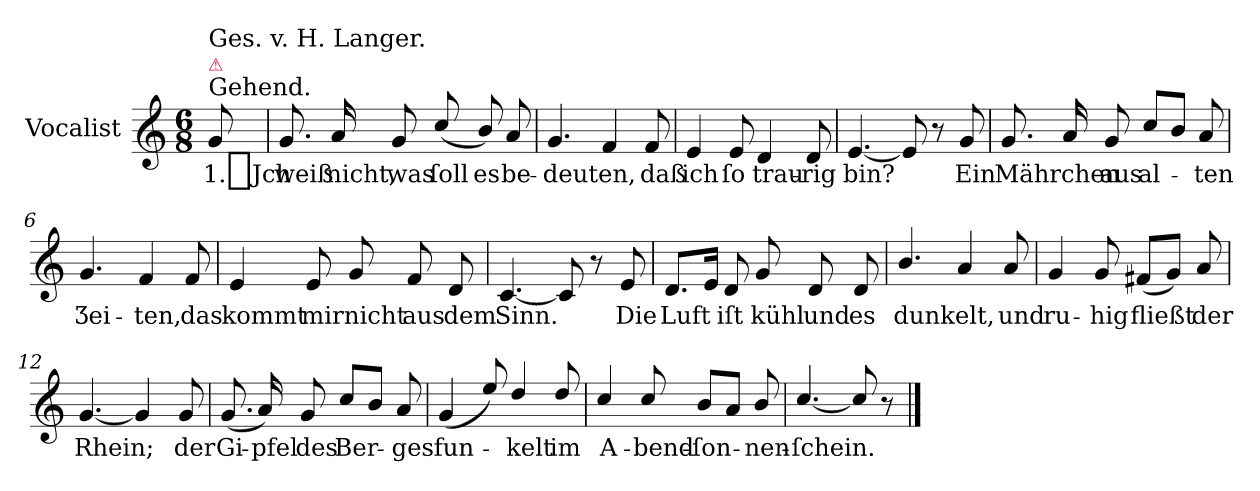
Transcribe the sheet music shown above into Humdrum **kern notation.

**kern	**text
*part1	*part1
*staff1	*staff1
*I"Vocalist	*
*k[]	*
*C:	*
*M6/8	*
=	=
!LO:TX:a:t=Gehend.	!
!LO:TX:a:color=crimson:t=⚠	!
!LO:TX:a:t=Ges. v. H. Langer.	!
8g	1._Jch
=1	=1
8.g	weiß
16a	nicht,
8g	was
(8cc/	ſoll
8b/)	es
8a	be-
=2	=2
4.g	-deuten,
4f	.
8f	daß
=3	=3
4e	ich
8e	ſo
4d	trau-
8d	-rig
=4	=4
[4.e	bin?
8e]	.
8r	.
8g	Ein
=5	=5
8.g	Mährchen
16a	.
8g	aus
8cc/L	al-
8bJ	.
8a	-ten
=6	=6
4.g	Ʒei-
4f	-ten,
8f	das
=7	=7
4e	kommt
8e	mir
8g	nicht
8f	aus
8d	dem
=8	=8
[4.c	Sinn.
8c]	.
8r	.
8e	Die
=9	=9
8.dL	Luft
16eJk	.
8d	iſt
8g	kühl
8d	und
8d	es
=10	=10
4.b/	dunkelt,
4a	.
8a	und
=11	=11
4g	ru-
8g	-hig
(8f#XL	fließt
8gJ)	.
8a	der
=12	=12
[4.g	Rhein;
4g]	.
8g	der
=13	=13
(8.g	Gi-
16a/)	-pfel
8g	des
8cc/L	Ber-
8bJ	.
8a	-ges
=14	=14
(4g	fun-
8ee/)	.
4dd/	-kelt
8dd/	im
=15	=15
4cc/	A-
8cc/	-bend-
8b/L	-ſon-
8aJ	.
8b/	-nen-
=16	=16
[4.cc/	-ſchein.
8cc/]	.
8r	.
==	==
*-	*-
